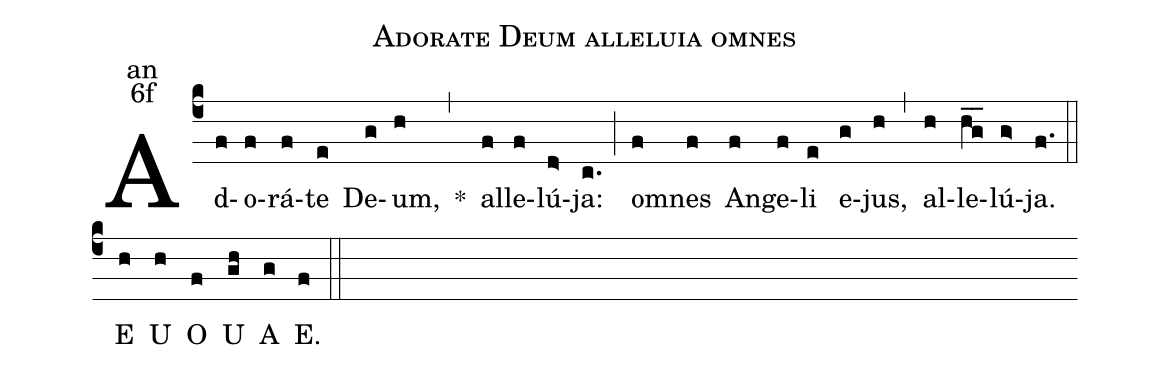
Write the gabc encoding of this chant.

name:Adorate Deum alleluia omnes;
office-part:an;
mode:6f;
%%
(c4) Ad(f)o(f)rá(f)te(e) De(g)um,(h) <sp>*</sp>(,)
al(f)le(f)lú(d>)ja:(c.) (;)
o(f)mnes(f) An(f)ge(f)li(e) e(g)jus,(h) (,)
al(h)le(hg__)lú(g>)ja.(f.) (::)
<eu> E(h) U(h) O(f) U(gh) A(g) E.(f) </eu> (::)
